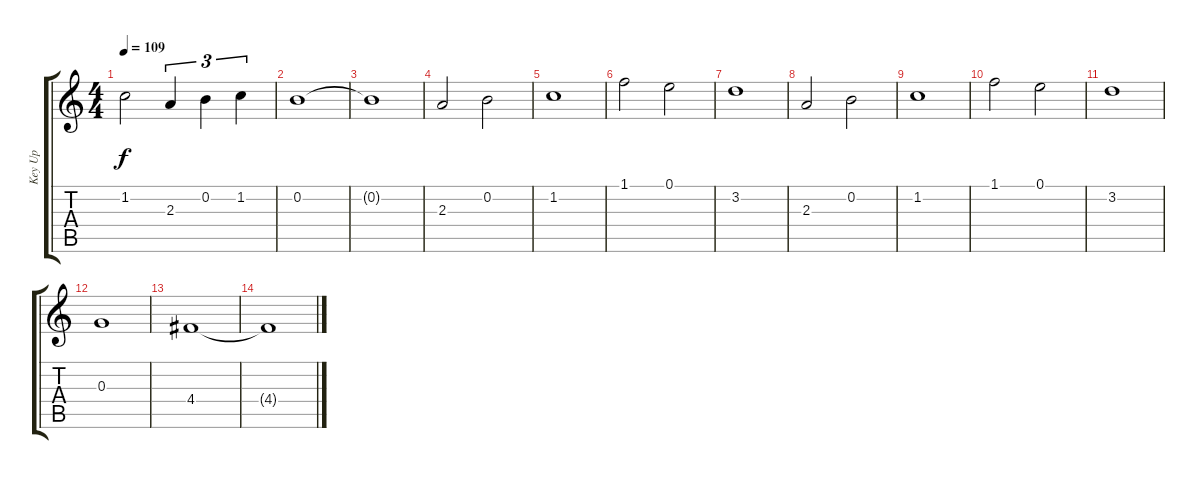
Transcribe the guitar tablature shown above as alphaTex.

\track ("Key Up" "Key Up") {instrument stringensemble1}
\staff {score tabs}
\tuning (E5 B4 G4 D4 A3 E3) {hide}
\ts (4 4)
\tempo 109
\clef g2
\ks c
1.2.2{dy f} 2.3.4{tu (3 2)} 0.2.4{tu (3 2)} 1.2.4{tu (3 2)} |
0.2.1 |
0.2{t}.1 |
2.3.2 0.2.2 |
1.2.1 |
1.1.2 0.1.2 |
3.2.1 |
2.3.2 0.2.2 |
1.2.1 |
1.1.2 0.1.2 |
3.2.1 |
0.3.1 |
4.4.1{volume 5} |
4.4{t}.1{volume 0}
